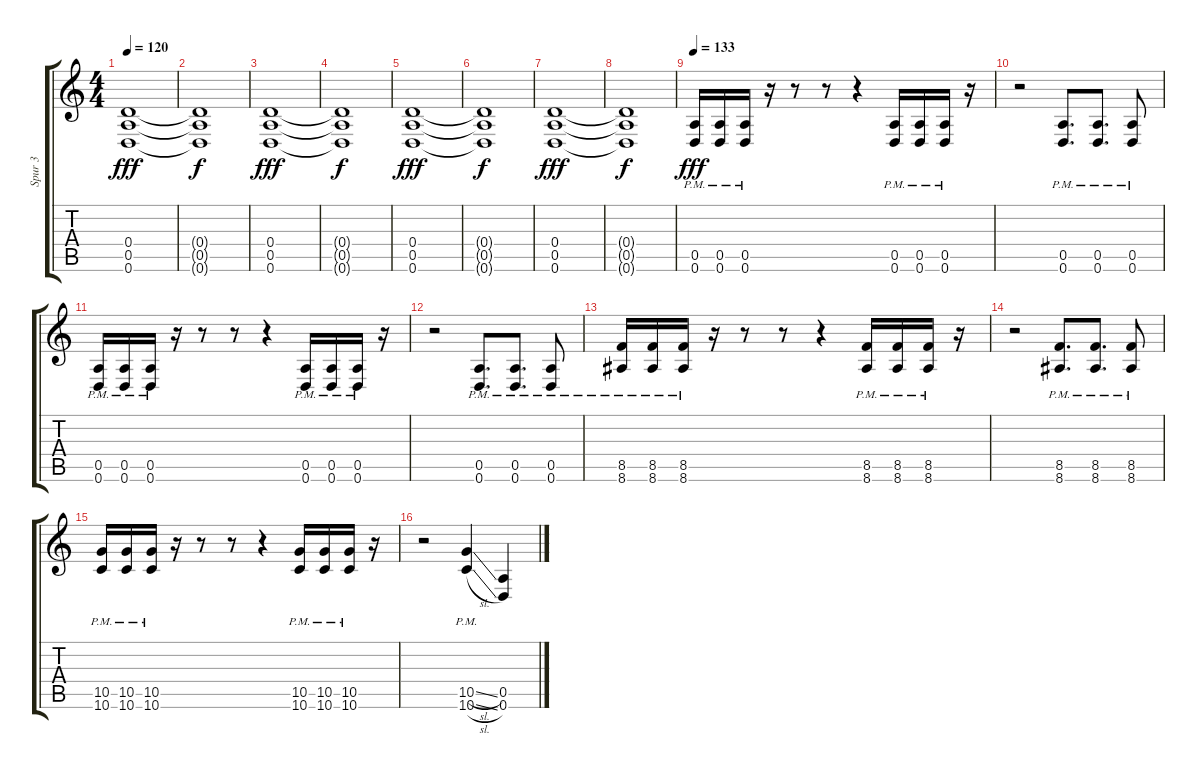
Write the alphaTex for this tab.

\track ("Spur 3" "Spur 3") {instrument distortionguitar}
\staff {score tabs}
\tuning (E4 B3 G3 D3 A2 D2) {hide}
\ts (4 4)
\tempo 120
\clef g2
\ks c
(0.4 0.5 0.6).1{dy fff} |
(0.4{t} 0.5{t} 0.6{t}).1{dy f} |
(0.4 0.5 0.6).1{dy fff} |
(0.4{t} 0.5{t} 0.6{t}).1{dy f} |
(0.4 0.5 0.6).1{dy fff} |
(0.4{t} 0.5{t} 0.6{t}).1{dy f} |
(0.4 0.5 0.6).1{dy fff} |
(0.4{t} 0.5{t} 0.6{t}).1{dy f} |
\tempo 133
(0.5{pm} 0.6{pm}).16{dy fff} (0.5{pm} 0.6{pm}).16 (0.5{pm} 0.6{pm}).16 r.16 r.8 r.8 r.4 (0.5{pm} 0.6{pm}).16 (0.5{pm} 0.6{pm}).16 (0.5{pm} 0.6{pm}).16 r.16 |
r.2 (0.5{pm} 0.6{pm}).8{d} (0.5{pm} 0.6{pm}).8{d} (0.5{pm} 0.6{pm}).8 |
(0.5{pm} 0.6{pm}).16 (0.5{pm} 0.6{pm}).16 (0.5{pm} 0.6{pm}).16 r.16 r.8 r.8 r.4 (0.5{pm} 0.6{pm}).16 (0.5{pm} 0.6{pm}).16 (0.5{pm} 0.6{pm}).16 r.16 |
r.2 (0.5{pm} 0.6{pm}).8{d} (0.5{pm} 0.6{pm}).8{d} (0.5{pm} 0.6{pm}).8 |
(8.5{pm} 8.6{pm}).16 (8.5{pm} 8.6{pm}).16 (8.5{pm} 8.6{pm}).16 r.16 r.8 r.8 r.4 (8.5{pm} 8.6{pm}).16 (8.5{pm} 8.6{pm}).16 (8.5{pm} 8.6{pm}).16 r.16 |
r.2 (8.5{pm} 8.6{pm}).8{d} (8.5{pm} 8.6{pm}).8{d} (8.5{pm} 8.6{pm}).8 |
(10.5{pm} 10.6{pm}).16 (10.5{pm} 10.6{pm}).16 (10.5{pm} 10.6{pm}).16 r.16 r.8 r.8 r.4 (10.5{pm} 10.6{pm}).16 (10.5{pm} 10.6{pm}).16 (10.5{pm} 10.6{pm}).16 r.16 |
r.2 (10.5{sl pm} 10.6{sl pm}).4 (0.5 0.6).4
